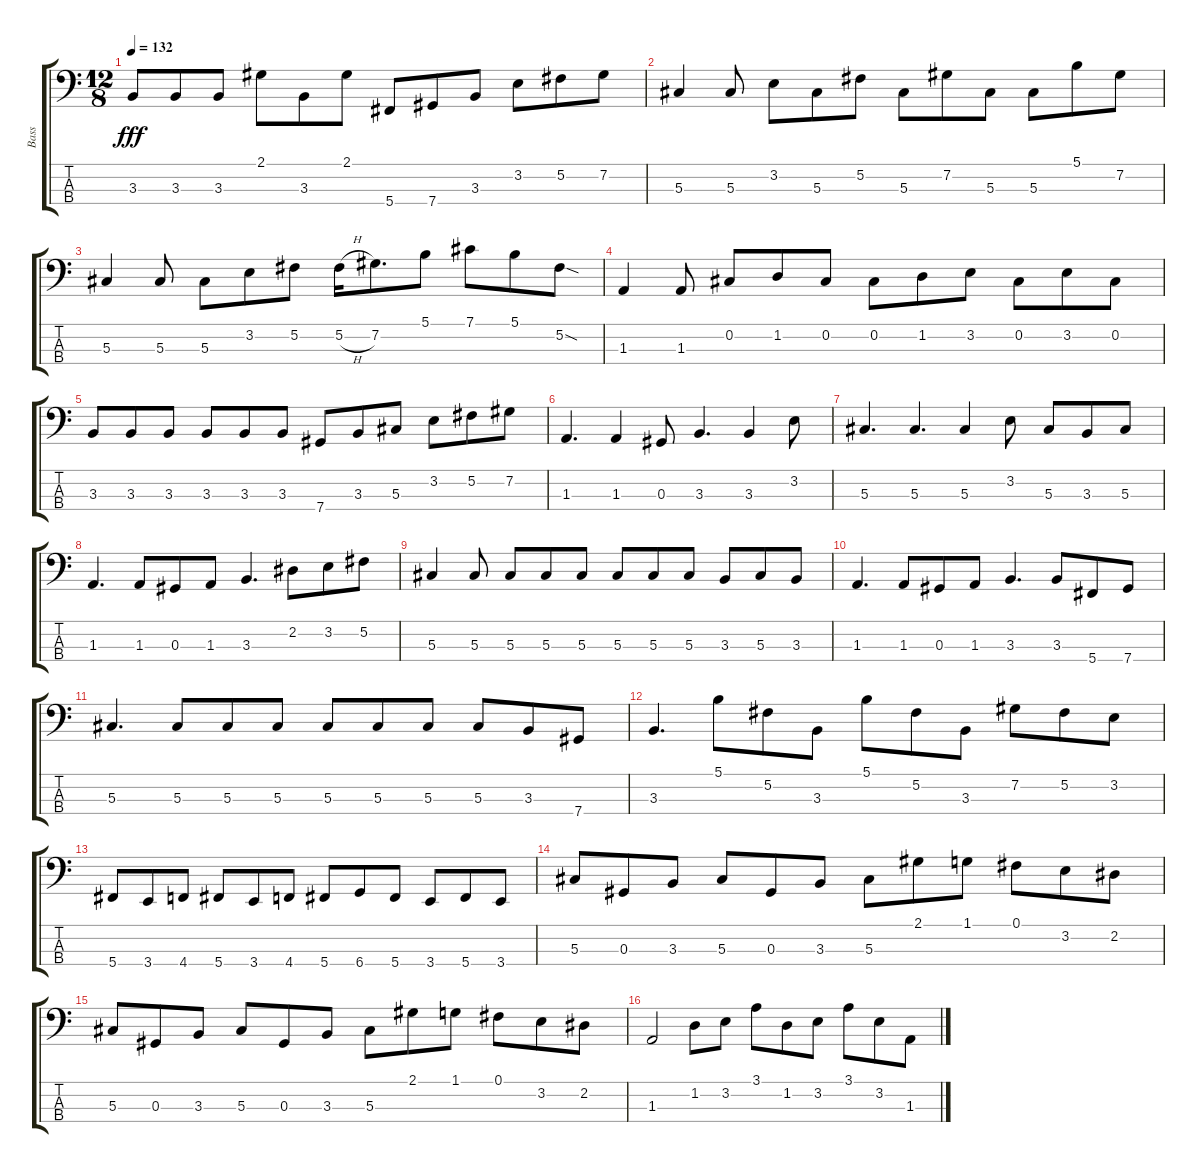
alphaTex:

\track ("Bass" "Bass") {instrument electricbassfinger}
\staff {score tabs}
\tuning (Gb2 Db2 Ab1 Db1) {hide}
\ts (12 8)
\tempo 132
\clef f4
\ks c
3.3.8{dy fff} 3.3.8 3.3.8 2.1.8 3.3.8 2.1.8 5.4.8 7.4.8 3.3.8 3.2.8 5.2.8 7.2.8 |
5.3.4 5.3.8 3.2.8 5.3.8 5.2.8 5.3.8 7.2.8 5.3.8 5.3.8 5.1.8 7.2.8 |
5.3.4 5.3.8 5.3.8 3.2.8 5.2.8 5.2{h}.16 7.2.8{d} 5.1.8 7.1.8 5.1.8 5.2{sod}.8 |
1.3.4 1.3.8 0.2.8 1.2.8 0.2.8 0.2.8 1.2.8 3.2.8 0.2.8 3.2.8 0.2.8 |
3.3.8 3.3.8 3.3.8 3.3.8 3.3.8 3.3.8 7.4.8 3.3.8 5.3.8 3.2.8 5.2.8 7.2.8 |
1.3.4{d} 1.3.4 0.3.8 3.3.4{d} 3.3.4 3.2.8 |
5.3.4{d} 5.3.4{d} 5.3.4 3.2.8 5.3.8 3.3.8 5.3.8 |
1.3.4{d} 1.3.8 0.3.8 1.3.8 3.3.4{d} 2.2.8 3.2.8 5.2.8 |
5.3.4 5.3.8 5.3.8 5.3.8 5.3.8 5.3.8 5.3.8 5.3.8 3.3.8 5.3.8 3.3.8 |
1.3.4{d} 1.3.8 0.3.8 1.3.8 3.3.4{d} 3.3.8 5.4.8 7.4.8 |
5.3.4{d} 5.3.8 5.3.8 5.3.8 5.3.8 5.3.8 5.3.8 5.3.8 3.3.8 7.4.8 |
3.3.4{d} 5.1.8 5.2.8 3.3.8 5.1.8 5.2.8 3.3.8 7.2.8 5.2.8 3.2.8 |
5.4.8 3.4.8 4.4.8 5.4.8 3.4.8 4.4.8 5.4.8 6.4.8 5.4.8 3.4.8 5.4.8 3.4.8 |
5.3.8 0.3.8 3.3.8 5.3.8 0.3.8 3.3.8 5.3.8 2.1.8 1.1.8 0.1.8 3.2.8 2.2.8 |
5.3.8 0.3.8 3.3.8 5.3.8 0.3.8 3.3.8 5.3.8 2.1.8 1.1.8 0.1.8 3.2.8 2.2.8 |
1.3.2 1.2.8 3.2.8 3.1.8 1.2.8 3.2.8 3.1.8 3.2.8 1.3.8
